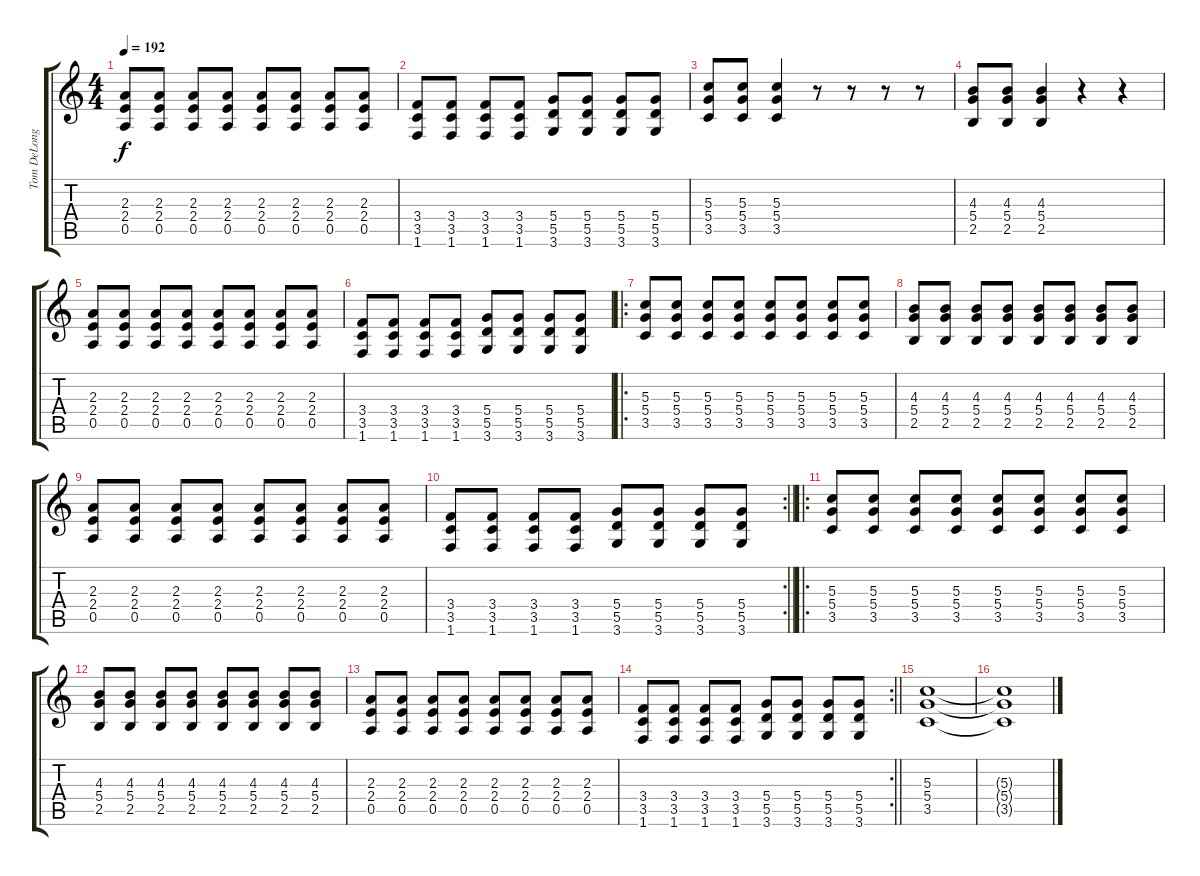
\track ("Tom DeLonge (Overdubbed Rhythm)" "Tom DeLong") {instrument overdrivenguitar}
\staff {score tabs}
\tuning (E4 B3 G3 D3 A2 E2) {hide}
\ts (4 4)
\tempo 192
\clef g2
\ks c
(2.3 2.4 0.5).8{dy f} (2.3 2.4 0.5).8 (2.3 2.4 0.5).8 (2.3 2.4 0.5).8 (2.3 2.4 0.5).8 (2.3 2.4 0.5).8 (2.3 2.4 0.5).8 (2.3 2.4 0.5).8 |
(3.4 3.5 1.6).8 (3.4 3.5 1.6).8 (3.4 3.5 1.6).8 (3.4 3.5 1.6).8 (5.4 5.5 3.6).8 (5.4 5.5 3.6).8 (5.4 5.5 3.6).8 (5.4 5.5 3.6).8 |
(5.3 5.4 3.5).8 (5.3 5.4 3.5).8 (5.3 5.4 3.5).4 r.8 r.8 r.8 r.8 |
(4.3 5.4 2.5).8 (4.3 5.4 2.5).8 (4.3 5.4 2.5).4 r.4 r.4 |
(2.3 2.4 0.5).8 (2.3 2.4 0.5).8 (2.3 2.4 0.5).8 (2.3 2.4 0.5).8 (2.3 2.4 0.5).8 (2.3 2.4 0.5).8 (2.3 2.4 0.5).8 (2.3 2.4 0.5).8 |
(3.4 3.5 1.6).8 (3.4 3.5 1.6).8 (3.4 3.5 1.6).8 (3.4 3.5 1.6).8 (5.4 5.5 3.6).8 (5.4 5.5 3.6).8 (5.4 5.5 3.6).8 (5.4 5.5 3.6).8 |
\ro
(5.3 5.4 3.5).8 (5.3 5.4 3.5).8 (5.3 5.4 3.5).8 (5.3 5.4 3.5).8 (5.3 5.4 3.5).8 (5.3 5.4 3.5).8 (5.3 5.4 3.5).8 (5.3 5.4 3.5).8 |
(4.3 5.4 2.5).8 (4.3 5.4 2.5).8 (4.3 5.4 2.5).8 (4.3 5.4 2.5).8 (4.3 5.4 2.5).8 (4.3 5.4 2.5).8 (4.3 5.4 2.5).8 (4.3 5.4 2.5).8 |
(2.3 2.4 0.5).8 (2.3 2.4 0.5).8 (2.3 2.4 0.5).8 (2.3 2.4 0.5).8 (2.3 2.4 0.5).8 (2.3 2.4 0.5).8 (2.3 2.4 0.5).8 (2.3 2.4 0.5).8 |
\rc 2
\barLineRight lightlight
(3.4 3.5 1.6).8 (3.4 3.5 1.6).8 (3.4 3.5 1.6).8 (3.4 3.5 1.6).8 (5.4 5.5 3.6).8 (5.4 5.5 3.6).8 (5.4 5.5 3.6).8 (5.4 5.5 3.6).8 |
\ro
(5.3 5.4 3.5).8 (5.3 5.4 3.5).8 (5.3 5.4 3.5).8 (5.3 5.4 3.5).8 (5.3 5.4 3.5).8 (5.3 5.4 3.5).8 (5.3 5.4 3.5).8 (5.3 5.4 3.5).8 |
(4.3 5.4 2.5).8 (4.3 5.4 2.5).8 (4.3 5.4 2.5).8 (4.3 5.4 2.5).8 (4.3 5.4 2.5).8 (4.3 5.4 2.5).8 (4.3 5.4 2.5).8 (4.3 5.4 2.5).8 |
(2.3 2.4 0.5).8 (2.3 2.4 0.5).8 (2.3 2.4 0.5).8 (2.3 2.4 0.5).8 (2.3 2.4 0.5).8 (2.3 2.4 0.5).8 (2.3 2.4 0.5).8 (2.3 2.4 0.5).8 |
\rc 2
\barLineRight lightlight
(3.4 3.5 1.6).8 (3.4 3.5 1.6).8 (3.4 3.5 1.6).8 (3.4 3.5 1.6).8 (5.4 5.5 3.6).8 (5.4 5.5 3.6).8 (5.4 5.5 3.6).8 (5.4 5.5 3.6).8 |
(5.3 5.4 3.5).1 |
(5.3{t} 5.4{t} 3.5{t}).1
